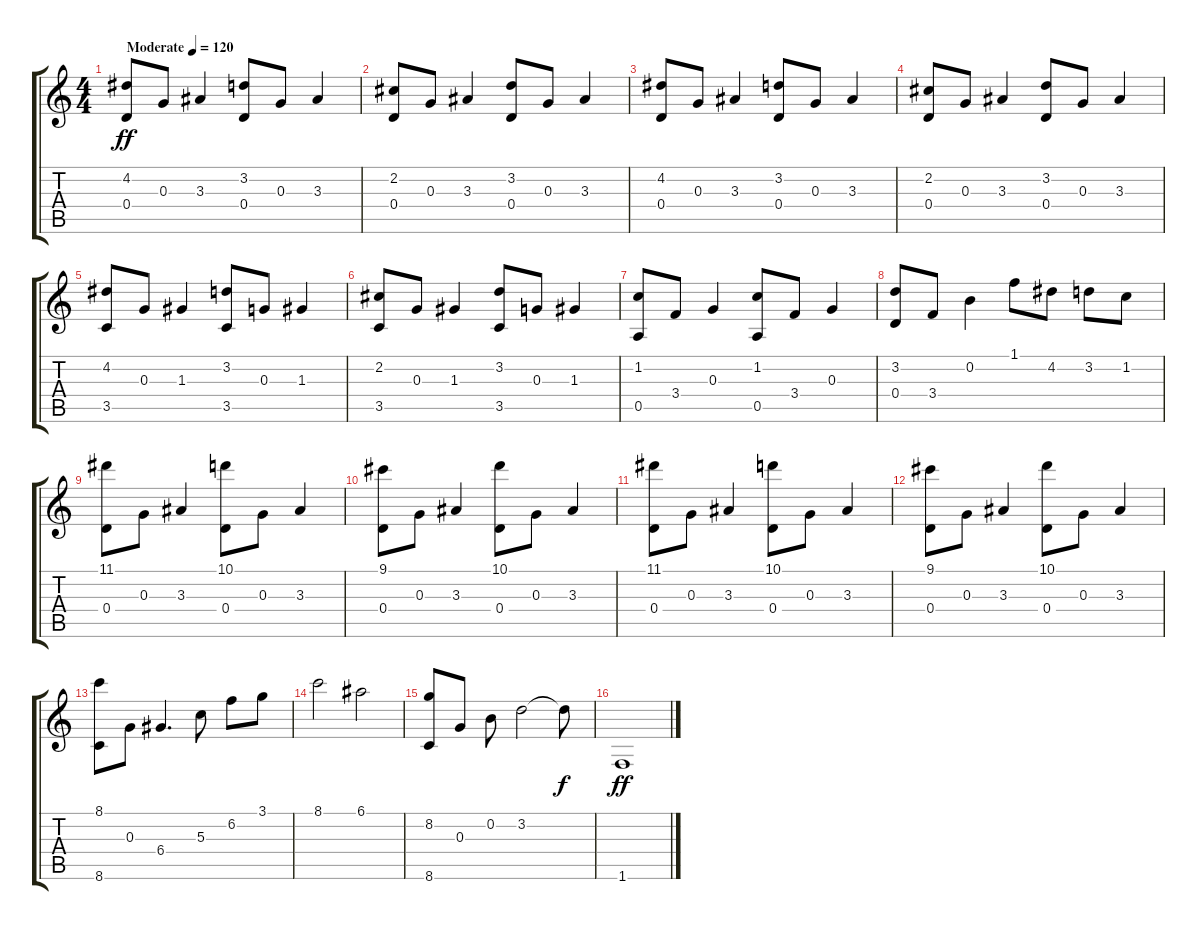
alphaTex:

\track "" {instrument acousticguitarnylon}
\staff {score tabs}
\tuning (E4 B3 G3 D3 A2 E2) {hide}
\ts (4 4)
\tempo (120 "Moderate")
\clef g2
\ks c
(4.2 0.4).8{dy ff instrument acousticguitarnylon} 0.3.8 3.3.4 (3.2 0.4).8 0.3.8 3.3.4 |
(2.2 0.4).8 0.3.8 3.3.4 (3.2 0.4).8 0.3.8 3.3.4 |
(4.2 0.4).8 0.3.8 3.3.4 (3.2 0.4).8 0.3.8 3.3.4 |
(2.2 0.4).8 0.3.8 3.3.4 (3.2 0.4).8 0.3.8 3.3.4 |
(4.2 3.5).8 0.3.8 1.3.4 (3.2 3.5).8 0.3.8 1.3.4 |
(2.2 3.5).8 0.3.8 1.3.4 (3.2 3.5).8 0.3.8 1.3.4 |
(1.2 0.5).8 3.4.8 0.3.4 (1.2 0.5).8 3.4.8 0.3.4 |
(3.2 0.4).8 3.4.8 0.2.4 1.1.8 4.2.8 3.2.8 1.2.8 |
(11.1 0.4).8 0.3.8 3.3.4 (10.1 0.4).8 0.3.8 3.3.4 |
(9.1 0.4).8 0.3.8 3.3.4 (10.1 0.4).8 0.3.8 3.3.4 |
(11.1 0.4).8 0.3.8 3.3.4 (10.1 0.4).8 0.3.8 3.3.4 |
(9.1 0.4).8 0.3.8 3.3.4 (10.1 0.4).8 0.3.8 3.3.4 |
(8.1 8.6).8 0.3.8 6.4.4{d} 5.3.8 6.2.8 3.1.8 |
8.1.2 6.1.2 |
(8.2 8.6).8 0.3.8 0.2.8 3.2.2 3.2{t}.8{dy f} |
1.6.1{dy ff}
